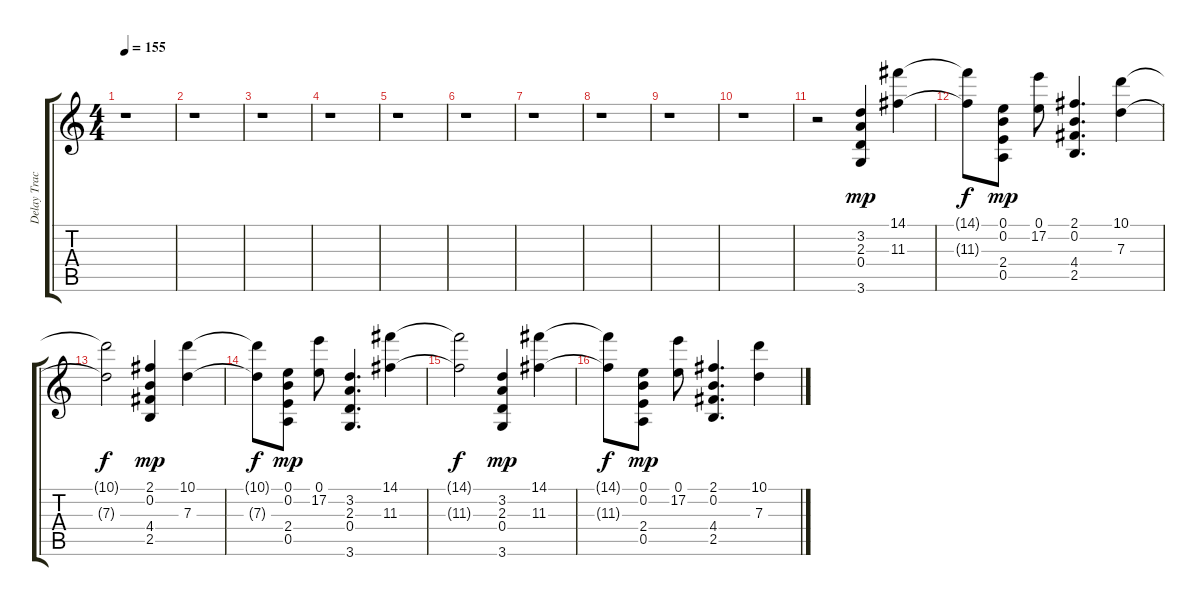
\track ("Delay Track (ignore)" "Delay Trac") {instrument electricguitarjazz}
\staff {score tabs}
\tuning (E4 B3 G3 D3 A2 E2) {hide}
\ts (4 4)
\tempo 155
\clef g2
\ks c
r.1{dy mp} |
r.1 |
r.1 |
r.1 |
r.1 |
r.1 |
r.1 |
r.1 |
r.1 |
r.1 |
r.2 (3.2 2.3 0.4 3.6).4 (14.1 11.3).4 |
(14.1{t} 11.3{t}).8{dy f} (0.1 0.2 2.4 0.5).8{dy mp} (0.1 17.2).8 (2.1 0.2 4.4 2.5).4{d} (10.1 7.3).4 |
(10.1{t} 7.3{t}).2{dy f} (2.1 0.2 4.4 2.5).4{dy mp} (10.1 7.3).4 |
(10.1{t} 7.3{t}).8{dy f} (0.1 0.2 2.4 0.5).8{dy mp} (0.1 17.2).8 (3.2 2.3 0.4 3.6).4{d} (14.1 11.3).4 |
(14.1{t} 11.3{t}).2{dy f} (3.2 2.3 0.4 3.6).4{dy mp} (14.1 11.3).4 |
(14.1{t} 11.3{t}).8{dy f} (0.1 0.2 2.4 0.5).8{dy mp} (0.1 17.2).8 (2.1 0.2 4.4 2.5).4{d} (10.1 7.3).4
